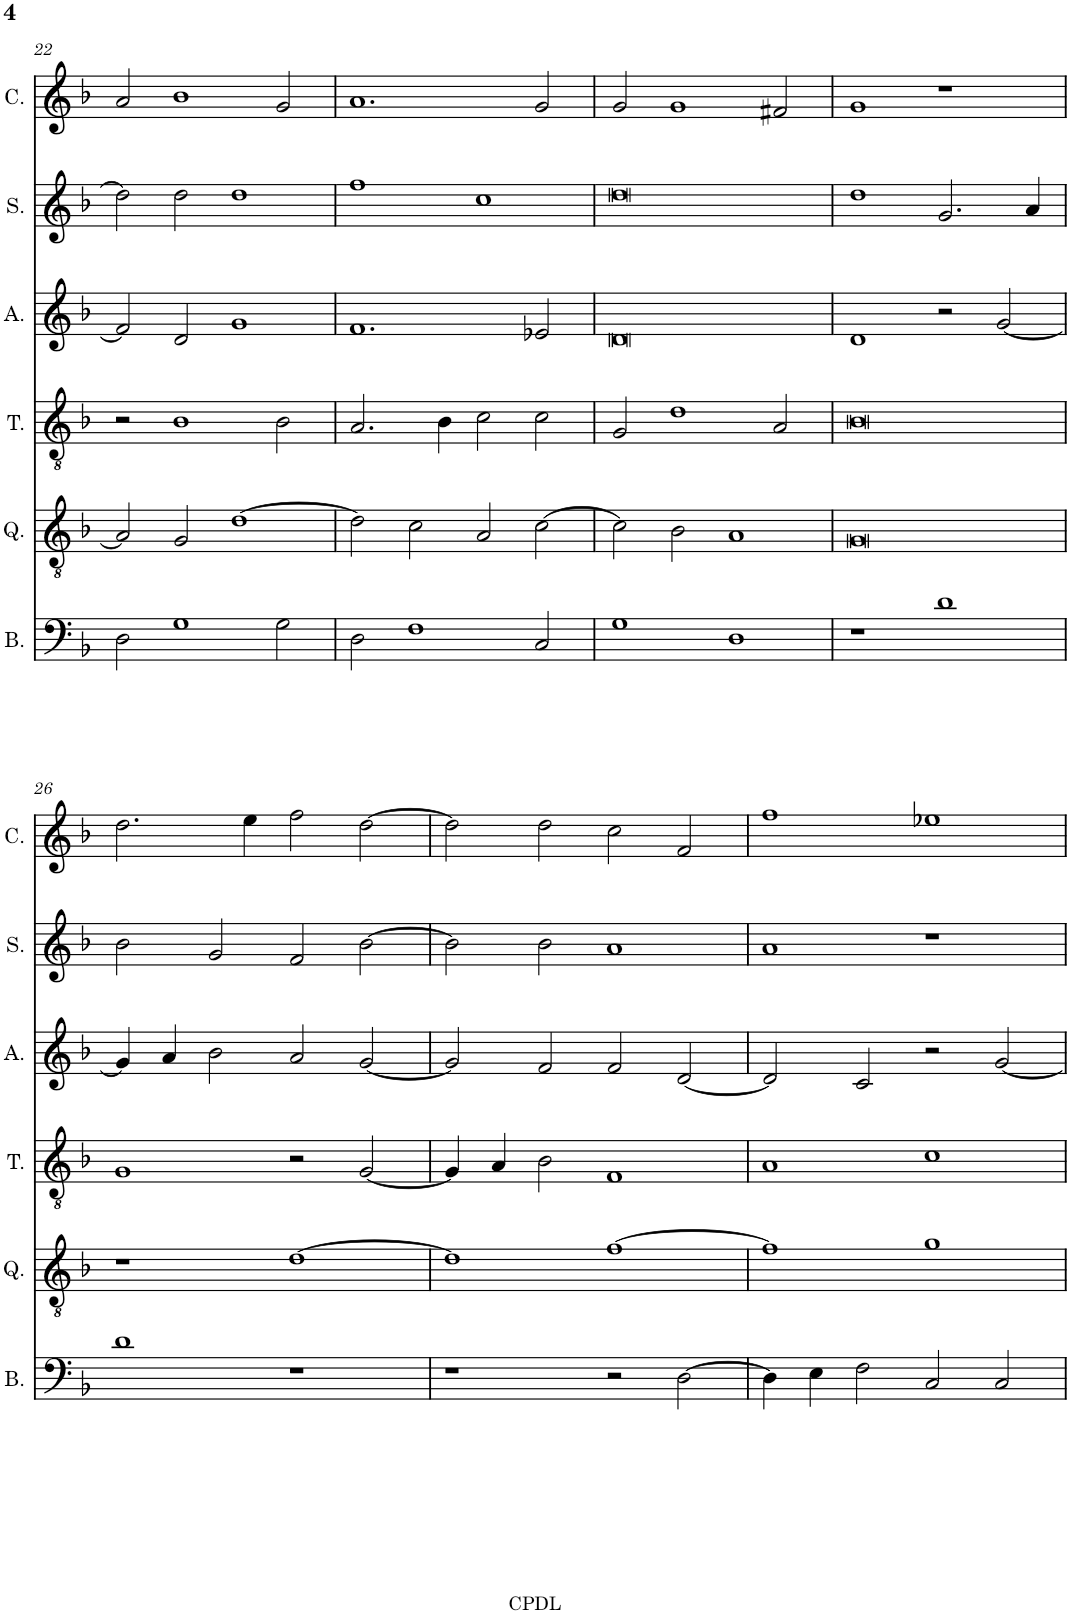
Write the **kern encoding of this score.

**kern	**kern	**kern	**kern	**kern	**kern
*part6	*part5	*part4	*part3	*part2	*part1
*staff6	*staff5	*staff4	*staff3	*staff2	*staff1
*I"Bassus	*I"Quintus	*I"Tenor	*I"Altus	*I"Sextus	*I"Cantus
*I'B.	*I'Q.	*I'T.	*I'A.	*I'S.	*I'C.
!!LO:PB:g=z
*clefF4	*clefGv2	*clefGv2	*clefG2	*clefG2	*clefG2
*k[b-]	*k[b-]	*k[b-]	*k[b-]	*k[b-]	*k[b-]
*F:	*F:	*F:	*F:	*F:	*F:
*M4/2	*M4/2	*M4/2	*M4/2	*M4/2	*M4/2
=22	=22	=22	=22	=22	=22
2D\	2A/]	2r	2f/]	2dd\]	2a/
1G	2G/	1B-	2d/	2dd\	1b-
.	[1d	.	1g	1dd	.
2G\	.	2B-\	.	.	2g/
=23	=23	=23	=23	=23	=23
2D\	2d\]	2.A/	1.f	1ff	1.a
1F	2c\	.	.	.	.
.	.	4B-\	.	.	.
.	2A/	2c\	.	1cc	.
2C/	[2c\	2c\	2e-X/	.	2g/
=24	=24	=24	=24	=24	=24
1G	2c\]	2G/	0d	0dd	2g/
.	2B-\	1d	.	.	1g
1D	1A	.	.	.	.
.	.	2A/	.	.	2f#X/
=25	=25	=25	=25	=25	=25
1r	0G	0B-	1d	1dd	1g
1d	.	.	2r	2.g/	1r
.	.	.	[2g/	.	.
.	.	.	.	4a/	.
!!LO:LB:g=z
=26	=26	=26	=26	=26	=26
1d	1r	1G	4g/]	2b-\	2.dd\
.	.	.	4a/	.	.
.	.	.	2b-\	2g/	.
.	.	.	.	.	4ee\
1r	[1d	2r	2a/	2f/	2ff\
.	.	[2G/	[2g/	[2b-\	[2dd\
=27	=27	=27	=27	=27	=27
1r	1d]	4G/]	2g/]	2b-\]	2dd\]
.	.	4A/	.	.	.
.	.	2B-\	2f/	2b-\	2dd\
2r	[1f	1F	2f/	1a	2cc\
[2D\	.	.	[2d/	.	2f/
=28	=28	=28	=28	=28	=28
4D\]	1f]	1A	2d/]	1a	1ff
4E\	.	.	.	.	.
2F\	.	.	2c/	.	.
2C/	1g	1c	2r	1r	1ee-X
2C/	.	.	[2g/	.	.
=	=	=	=	=	=
*-	*-	*-	*-	*-	*-
